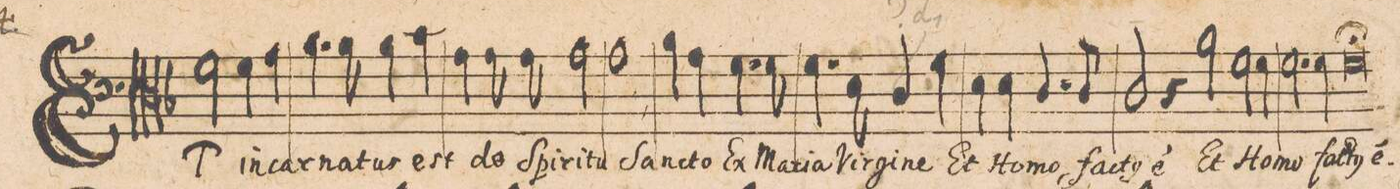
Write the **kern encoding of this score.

**kern	**text
*I"CANTVS.	*
*clefC3	*
*k[b-]	*
*met(C|)	*
*M2/2	*
2f\	Et
4f\	in-
4g\	-car-
=79-	=79-
4.a\	-na-
8a\	-tus
4a\	est
4b-\	de
=80-	=80-
4g\	Spi-
8g\	-ri-
8g\	-tu
2g\	San-
=81-	=81-
1g\,<	-cto
=82-	=82-
4a\	Ex
4g\	Ma-
4.f\	-ri-
8f\	-a
=83-	=83-
4.f\	Vir-
8d\	-gi-
4c/	-ne
4f\	Et
=84-	=84-
4d\	Ho-
4d\	-mo
4.c/	fac-
8c/	-t(us)
=85-	=85-
2c/	e(st)
4r	.
2a\	Et
=86-	=86-
2f\	Ho-
4f\	-mo
=87-	=87-
2.f\	fac-
4f\	-t(us)
=88-	=88-
1f\;	e(st).
=89||-	=89||-
*M2/2	*
*met(C|)	*
*mmet(c|)	*
*-	*-
